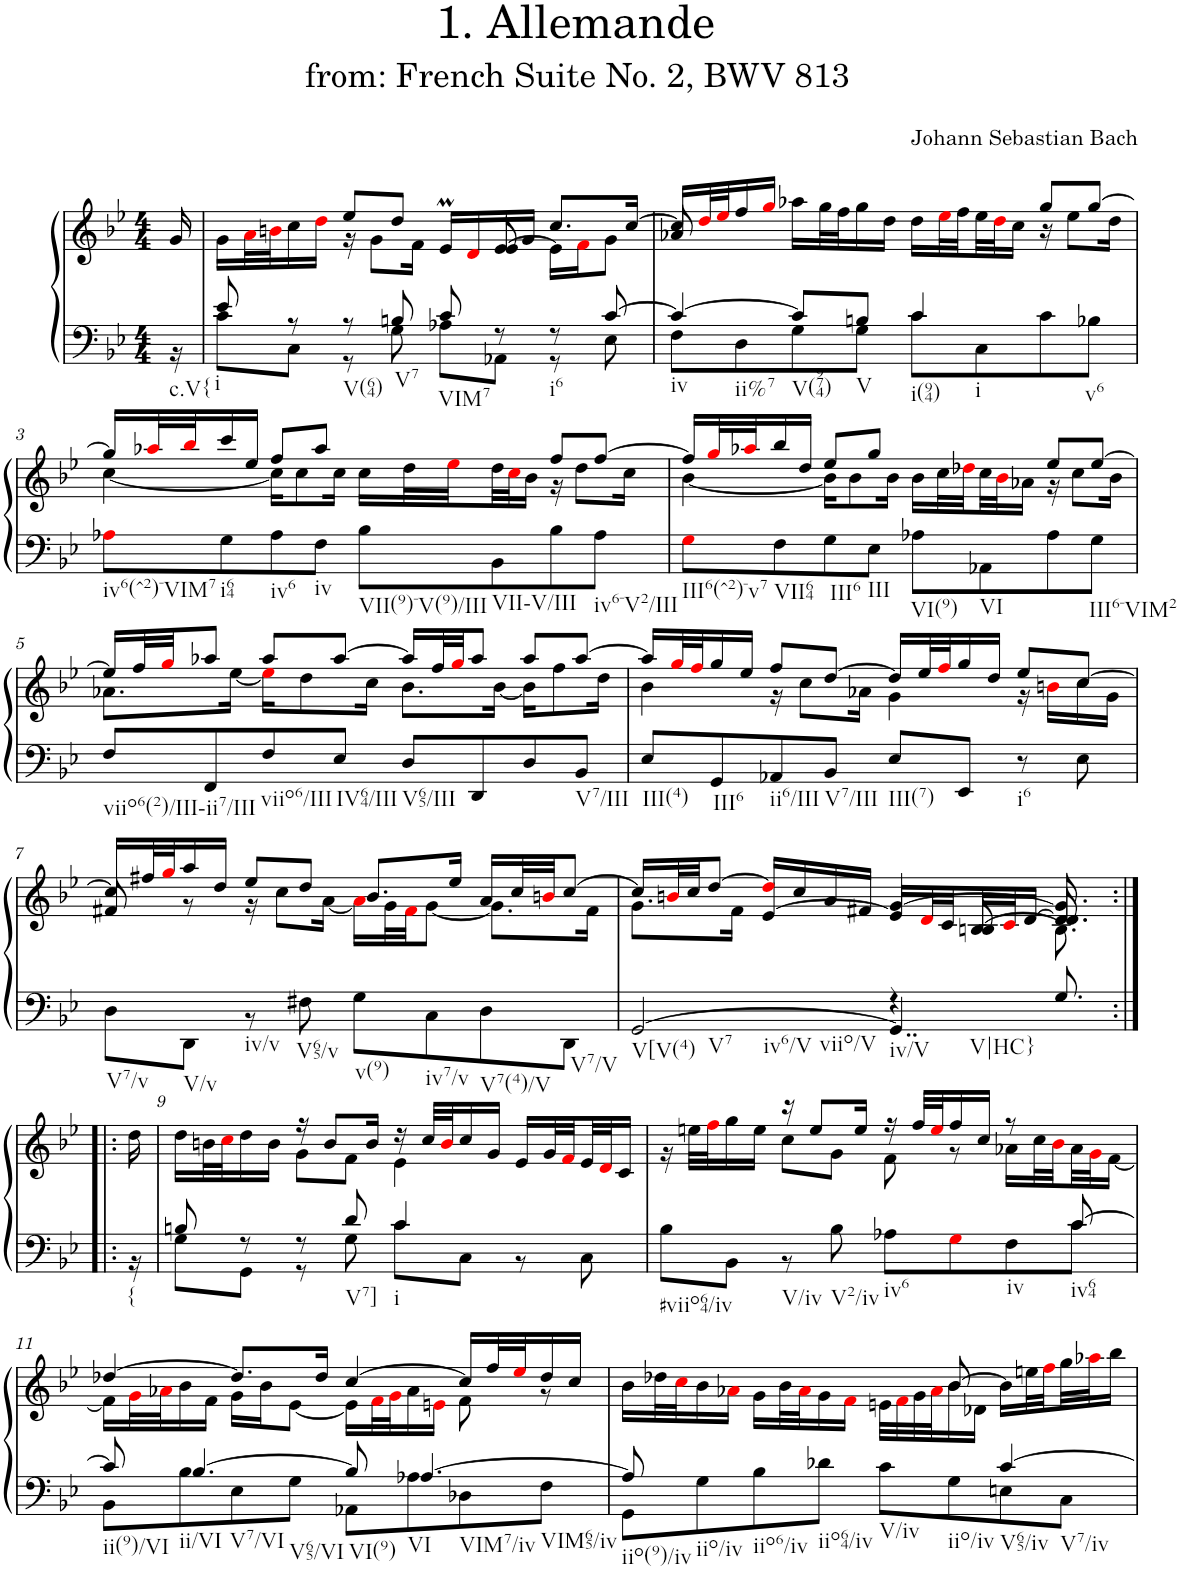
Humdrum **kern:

**kern	**kern
*part1	*part1
*staff2	*staff1
*I"Piano	*
*I'Pno.	*
*clefF4	*clefG2
*k[b-e-]	*k[b-e-]
*M4/4	*M4/4
=	=
*^	*
!LO:TX:b:t=c.V{	!	!
16ryy	16r	16g/
=1	=1	=1
*	*	*^
*	*	*	*^
!LO:TX:b:t=i	!	!	!	!
8e-/	8c\L	16g\LL	8ryy	4ryy
.	.	32ai\L	.	.
.	.	32bni\J	.	.
8r	8C\J	16cc\	16ryy@	.
.	.	16ddi\JJ	16ryy@	.
!LO:TX:b:t=V(64)	!	!	!	!
8r	8r	8ee-/L	16ryy@	16r
.	.	.	16ryy@	8g\L
!LO:TX:b:t=V7	!	!	!	!
8Bn/	8G\	8dd/J	16ryy@	.
.	.	.	16ryy@	16f\Jk
!LO:TX:b:t=VIM7	!	!	!	!
8c/	8A-X\L	8ryy	16ryy@	16e-M/LL
.	.	.	16ryy@	16di/
8r	8AA-X\J	8ryy	[8e-/	16e-/
.	.	.	.	16g/JJ
!LO:TX:b:t=i6	!	!	!	!
8r	8r	8.cc/L	16e-\LL]	4ryy
.	.	.	16fi\J	.
[8c/	8E-\	.	8g\J	.
.	.	[16cc/Jk	.	.
*	*	*	*v	*v
=2	=2	=2	=2
!LO:TX:b:t=iv	!	!	!
!LO:TX:b:t=ii%7	!	!	!
4c/_	8F\L	16cc/LL]	8a-X/
.	.	32ddi/L	.
.	.	32ee-i/J	.
.	8D\	16ff/	8ryy
.	.	16ggi/JJ	.
*	*	*v	*v
!LO:TX:b:t=V(974)	!	!
8c/L]	8G\	16aa-X\LL
.	.	32gg\L
.	.	32ff\J
!LO:TX:b:t=V	!	!
8Bn/J	8G\J	16gg\
.	.	16dd\JJ
!LO:TX:b:t=i(94)	!	!
!LO:TX:b:t=i	!	!
4c/	8c\L	16dd\LL
.	.	32ee-i\L
.	.	32ff\
.	8C\	32ee-\
.	.	32ddi\J
.	.	16cc\JJ
*	*	*^
!LO:TX:b:t=v6	!	!	!
4ryy	8c\	8gg/L	16r
.	.	.	8ee-\L
.	8B-X\J	[8gg/J	.
.	.	.	16dd\Jk
*v	*v	*	*
!!LO:LB:g=z	!!
=3	=3	=3
!LO:TX:b:t=iv6(^2)-VIM7	!	!
8A-Xi\L	16gg/LL]	[4cc\
.	32aa-Xi/L	.
.	32bb-i/J	.
!LO:TX:b:t=i64	!	!
8G\	16ccc/	.
.	16ee-/JJ	.
!LO:TX:b:t=iv6	!	!
8A-\	8ff/L	16cc\KL]
.	.	8cc\
!LO:TX:b:t=iv	!	!
8F\J	8aa-/J	.
.	.	16cc\Jk
!LO:TX:b:t=VII(9)-V(9)/III	!	!
8B-\L	8ryy	16cc\LL
.	.	32dd\L
.	.	32ee-i\
!LO:TX:b:t=VII-V/III	!	!
8BB-\	8ryy	32dd\
.	.	32cci\J
.	.	16b-\JJ
8B-\	8ff/L	16r
.	.	8dd\L
!LO:TX:b:t=iv6-V2/III	!	!
8A-\J	[8ff/J	.
.	.	16cc\Jk
=4	=4	=4
!LO:TX:b:t=III6(^2)-v7	!	!
8Gi\L	16ff/LL]	[4b-\
.	32ggi/L	.
.	32aa-Xi/J	.
!LO:TX:b:t=VII64	!	!
8F\	16bb-/	.
.	16dd/JJ	.
!LO:TX:b:t=III6	!	!
8G\	8ee-/L	16b-\KL]
.	.	8b-\
!LO:TX:b:t=III	!	!
8E-\J	8gg/J	.
.	.	16b-\Jk
!LO:TX:b:t=VI(9)	!	!
8A-X\L	4ryy	16b-\LL
.	.	32cc\L
.	.	32dd-Xi\
!LO:TX:b:t=VI	!	!
8AA-X\	.	32cc\
.	.	32b-i\J
.	.	16a-X\JJ
8A-\	8ee-/L	16r
.	.	8cc\L
!LO:TX:b:t=III6-VIM2	!	!
8G\J	[8ee-/J	.
.	.	16b-\Jk
!!LO:LB:g=z	!!
=5	=5	=5
!LO:TX:b:t=viio6(2)/III-ii7/III	!	!
8F/L	16ee-/LL]	8.a-X\L
.	32ff/L	.
.	32ggi/JJ	.
8FF/	8aa-X/J	.
.	.	[16ee-\Jk
!LO:TX:b:t=viio6/III	!	!
8F/	8aa-/L	16ee-i\KL]
.	.	8dd\
!LO:TX:b:t=IV64/III	!	!
8E-/J	[8aa-/J	.
.	.	16cc\Jk
!LO:TX:b:t=V65/III	!	!
8D/L	16aa-/LL]	8.b-\L
.	32ff/L	.
.	32ggi/JJ	.
8DD/	8aa-/J	.
.	.	[16b-\Jk
8D/	8aa-/L	16b-\KL]
.	.	8ff\
!LO:TX:b:t=V7/III	!	!
8BB-/J	[8aa-/J	.
.	.	16dd\Jk
=6	=6	=6
!LO:TX:b:t=III(4)	!	!
8E-/L	16aa-/LL]	4b-\
.	32ggi/L	.
.	32ffi/J	.
!LO:TX:b:t=III6	!	!
8GG/	16gg/	.
.	16ee-/JJ	.
!LO:TX:b:t=ii6/III	!	!
8AA-X/	8ff/L	16r
.	.	8cc\L
!LO:TX:b:t=V7/III	!	!
8BB-/J	[8dd/J	.
.	.	16a-X\Jk
!LO:TX:b:t=III(7)	!	!
8E-/L	16dd/LL]	4g\
.	32ee-/L	.
.	32ffi/J	.
8EE-/J	16gg/	.
.	16dd/JJ	.
!LO:TX:b:t=i6	!	!
8r	8ee-/L	16r
.	.	16bni\LL
8E-\	[8cc/J	16cc\
.	.	16g\JJ
!!LO:LB:g=z	!!
=7	=7	=7
*^	*	*
!LO:TX:b:t=V7/v	!	!	!
!LO:TX:b:t=V/v	!	!	!
!LO:TX:b:t=iv/v	!	!	!
!LO:TX:b:t=V65/v	!	!	!
!LO:TX:b:t=v(9)	!	!	!
!LO:TX:b:t=iv7/v	!	!	!
!LO:TX:b:t=V7(4)/V	!	!	!
!LO:TX:b:t=V7/V	!	!	!
1ryy	8D\L	16cc/LL]	8f#X/
.	.	32ff#X/L	.
.	.	32ggi/J	.
.	8DD\J	16aa/	8r
.	.	16dd/JJ	.
.	8r	8ee-/L	16r
.	.	.	8cc\L
.	8F#X\	8dd/J	.
.	.	.	[16a\Jk
.	8G\L	8.b-/L	16ai\LL]
.	.	.	32g\L
.	.	.	32f#i\JJ
.	8C\	.	[8g\J
.	.	16ee-/Jk	.
.	8D\	16a/LL	8.g\L]
.	.	32cc/L	.
.	.	32bni/JJ	.
.	8DD\J	[8cc/J	.
.	.	.	16f#\Jk
=8	=8	=8	=8
*	*	*	*^
!LO:TX:b:t=V[V(4)	!	!	!	!
!LO:TX:b:t=V7	!	!	!	!
!LO:TX:b:t=iv6/V	!	!	!	!
!LO:TX:b:t=viio/V	!	!	!	!
2ryy	[2GG/	16cc/LL]	8ryy	8.g\L
.	.	32bni/L	.	.
.	.	32cc/JJ	.	.
.	.	[8dd/J	16ryy@	.
.	.	.	16ryy@	16f\Jk
.	.	16ddi/LL]	16ryy@	[4e-/
.	.	16cc/	16ryy@	.
.	.	16a/	16ryy@	.
.	.	16f#X/JJ	16ryy@	.
!LO:TX:b:t=iv/V	!	!	!	!
!LO:TX:b:t=V|HC}	!	!	!	!
4r	4..GG/]	[4g/	16ryy@	16e-/LL]
.	.	.	32ryy@	32di/L
.	.	.	32ryy@	32c/
.	.	.	[8Bn/	32B/
.	.	.	.	32ci/J
.	.	.	.	[16d/JJ
8.G/	.	8.d/ 8.g/]	8.B\]	8.d/]
!!LO:LB:g=z
=8X1:|!|:	=8X1:|!|:	=8X1:|!|:	=8X1:|!|:	=8X1:|!|:
!LO:TX:b:t={	!	!	!	!
*	*	*	*v	*v
16ryy	16r	16ryy	16dd\
=9	=9	=9	=9
8Bn/	8G\L	4ryy	16dd\LL
.	.	.	32bn\L
.	.	.	32cci\J
8r	8GG\J	.	16dd\
.	.	.	16b\JJ
8r	8r	16r	8g\L
.	.	8b/L	.
!LO:TX:b:t=V7]	!	!	!
8d/	8G\	.	8f\J
.	.	16b/Jk	.
!LO:TX:b:t=i	!	!	!
4c/	8c\L	16r	4e-\
.	.	32cc/LLL	.
.	.	32bi/J	.
.	8C\J	16cc/	.
.	.	16g/JJ	.
4ryy	8r	16e-/LL	4ryy
.	.	32g/L	.
.	.	32fi/	.
.	8C\	32e-/	.
.	.	32di/J	.
.	.	16c/JJ	.
=10	=10	=10	=10
!LO:TX:b:t=#viio64/iv	!	!	!
4ryy	8B-\L	4ryy	16r
.	.	.	32een\LLL
.	.	.	32ffi\J
.	8BB-\J	.	16gg\
.	.	.	16ee\JJ
!LO:TX:b:t=V/iv	!	!	!
!LO:TX:b:t=V2/iv	!	!	!
4ryy	8r	16r	8cc\L
.	.	8ee/L	.
.	8B-\	.	8g\J
.	.	16ee/Jk	.
!LO:TX:b:t=iv6	!	!	!
4ryy	8A-X\L	16r	8f\
.	.	32ff/LLL	.
.	.	32eei/J	.
.	8Gi\	16ff/	8r
.	.	16cc/JJ	.
!LO:TX:b:t=iv	!	!	!
8ryy	8F\	8r	16a-X\LL
.	.	.	32cc\L
.	.	.	32b-i\
!LO:TX:b:t=iv64	!	!	!
[8c/	8c\J	8ryy	32a-\
.	.	.	32gi\J
.	.	.	[16f\JJ
!!LO:LB:g=z	!!
=11	=11	=11	=11
!LO:TX:b:t=ii(9)/VI	!	!	!
8c/]	8BB-\L	[4dd-X/	16f\LL]
.	.	.	32gi\L
.	.	.	32a-Xi\J
!LO:TX:b:t=ii/VI	!	!	!
!LO:TX:b:t=V7/VI	!	!	!
!LO:TX:b:t=V65/VI	!	!	!
[4.B-/	8B-\	.	16b-\
.	.	.	16f\JJ
.	8E-\	8.dd-/L]	16g\LL
.	.	.	16b-\J
.	8G\J	.	[8e-\J
.	.	16dd-/Jk	.
!LO:TX:b:t=VI(9)	!	!	!
8B-/]	8AA-X\L	[4cc/	16e-\LL]
.	.	.	32fi\L
.	.	.	32gi\J
!LO:TX:b:t=VI	!	!	!
!LO:TX:b:t=VIM7/iv	!	!	!
!LO:TX:b:t=VIM65/iv	!	!	!
[4.A-X/	8A-\	.	16a-\
.	.	.	16eni\JJ
.	8D-X\	16cc/LL]	8f\
.	.	32ff/L	.
.	.	32ee-i/J	.
.	8F\J	16dd-/	8r
.	.	16cc/JJ	.
=12	=12	=12	=12
!LO:TX:b:t=iio(9)/iv	!	!	!
8A-/]	8GG\L	4ryy	16b-\LL
.	.	.	32dd-X\L
.	.	.	32cci\J
!LO:TX:b:t=iio/iv	!	!	!
8ryy	8G\	.	16b-\
.	.	.	16a-Xi\JJ
!LO:TX:b:t=iio6/iv	!	!	!
!LO:TX:b:t=iio64/iv	!	!	!
4ryy	8B-\	4ryy	16g\LL
.	.	.	32b-\L
.	.	.	32a-i\J
.	8d-X\J	.	16g\
.	.	.	16fi\JJ
!LO:TX:b:t=V/iv	!	!	!
!LO:TX:b:t=iio/iv	!	!	!
4ryy	8c\L	8ryy	32en\LLL
.	.	.	32fi\
.	.	.	32g\
.	.	.	32a-i\J
.	8G\	[8b-/	16b-\
.	.	.	16d-X\JJ
!LO:TX:b:t=V65/iv	!	!	!
!LO:TX:b:t=V7/iv	!	!	!
[4c/	8En\	16b-\LL]	4ryy
.	.	32een\L	.
.	.	32ffi\	.
.	8C\J	32gg\	.
.	.	32aa-Xi\J	.
.	.	16bb-\JJ	.
*v	*v	*	*
*	*v	*v
=	=
*-	*-
